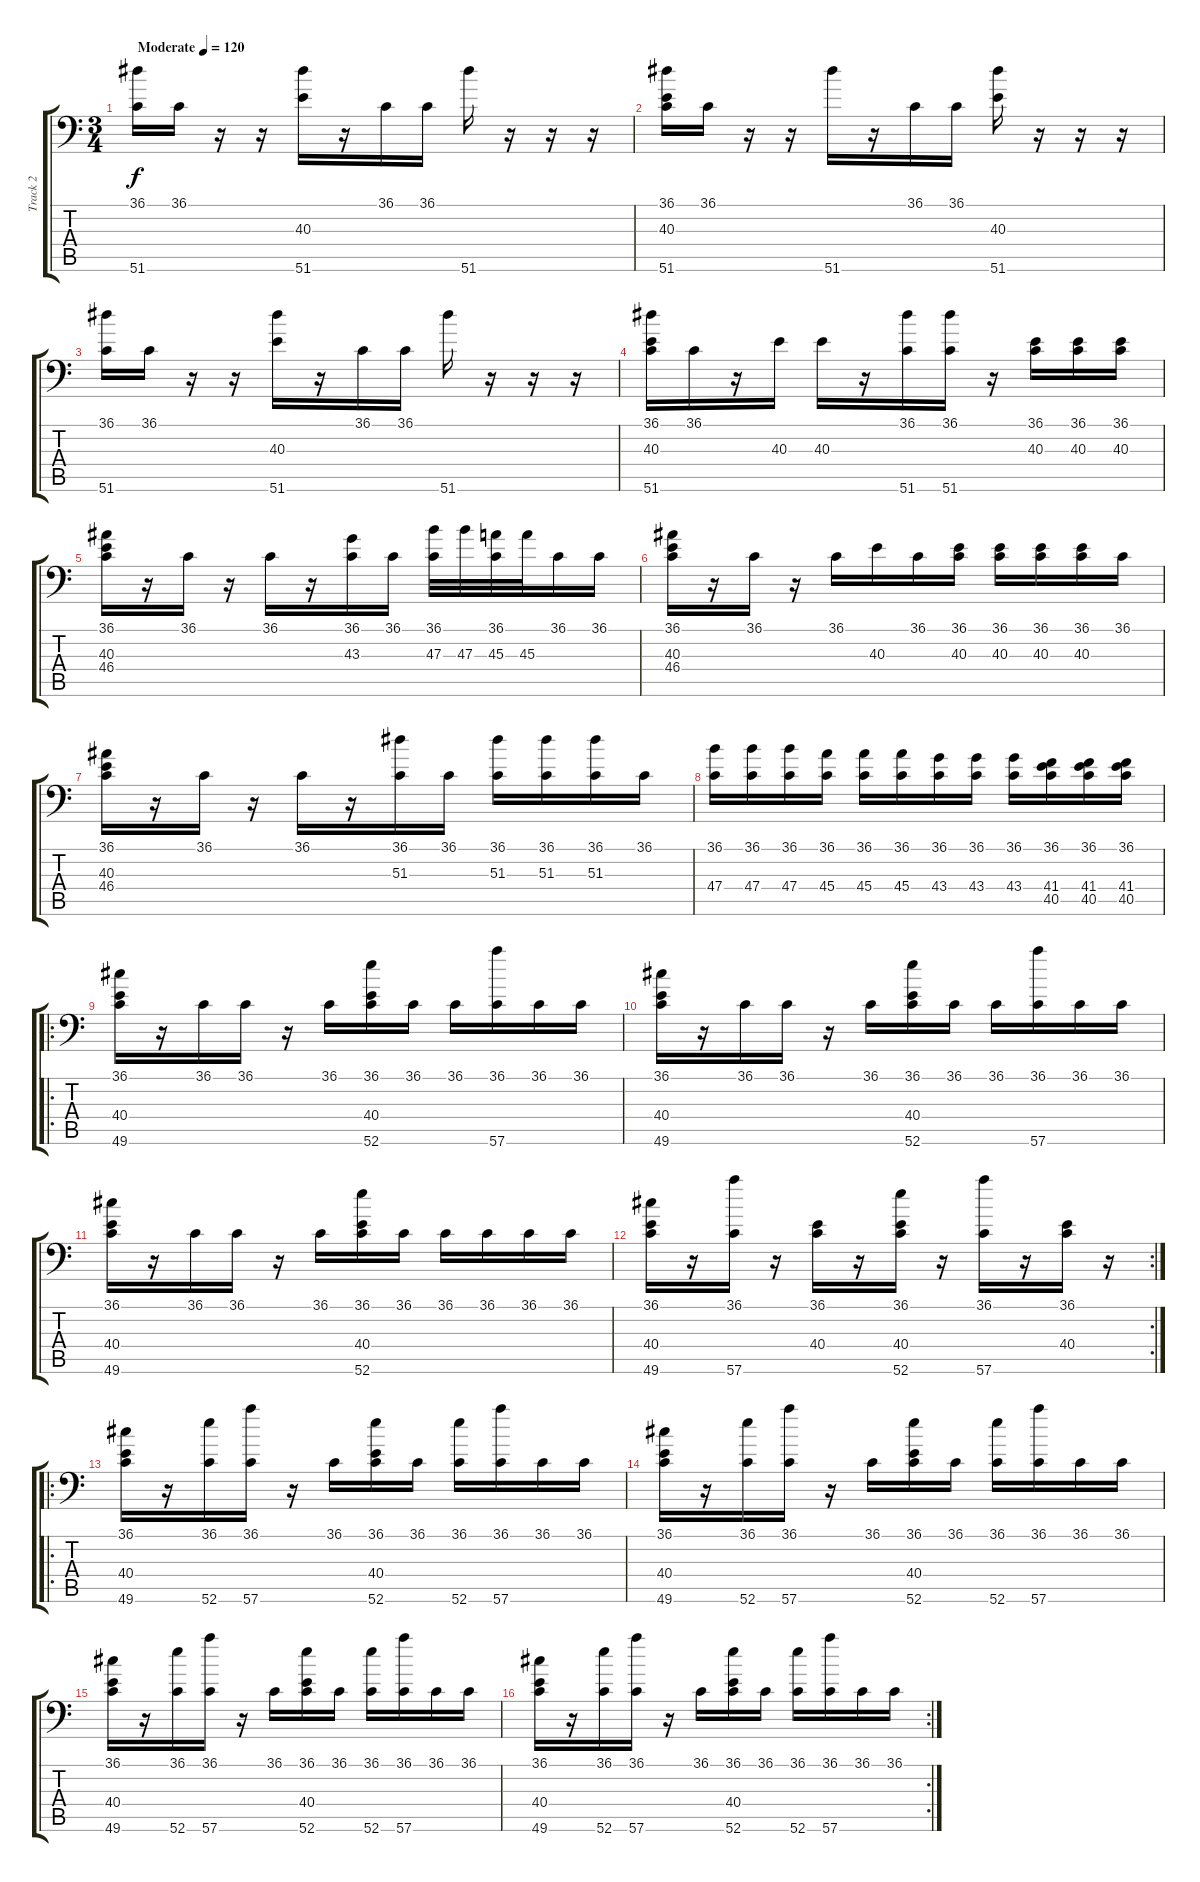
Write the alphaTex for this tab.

\track ("Track 2" "Track 2") {instrument acousticgrandpiano}
\staff {score tabs}
\tuning (C-1 C-1 C-1 C-1 C-1 C-1) {hide}
\ts (3 4)
\tempo (120 "Moderate")
\clef f4
\ks c
(36.1 51.6).16{dy f instrument acousticgrandpiano} 36.1.16 r.16 r.16 (40.3 51.6).16 r.16 36.1.16 36.1.16 51.6.16 r.16 r.16 r.16 |
(36.1 40.3 51.6).16 36.1.16 r.16 r.16 51.6.16 r.16 36.1.16 36.1.16 (40.3 51.6).16 r.16 r.16 r.16 |
(36.1 51.6).16 36.1.16 r.16 r.16 (40.3 51.6).16 r.16 36.1.16 36.1.16 51.6.16 r.16 r.16 r.16 |
(36.1 40.3 51.6).16 36.1.16 r.16 40.3.16 40.3.16 r.16 (36.1 51.6).16 (36.1 51.6).16 r.16 (36.1 40.3).16 (36.1 40.3).16 (36.1 40.3).16 |
(36.1 40.3 46.4).16 r.16 36.1.16 r.16 36.1.16 r.16 (36.1 43.3).16 36.1.16 (36.1 47.3).32 47.3.32 (36.1 45.3).32 45.3.32 36.1.16 36.1.16 |
(36.1 40.3 46.4).16 r.16 36.1.16 r.16 36.1.16 40.3.16 36.1.16 (36.1 40.3).16 (36.1 40.3).16 (36.1 40.3).16 (36.1 40.3).16 36.1.16 |
(36.1 40.3 46.4).16 r.16 36.1.16 r.16 36.1.16 r.16 (36.1 51.3).16 36.1.16 (36.1 51.3).16 (36.1 51.3).16 (36.1 51.3).16 36.1.16 |
(36.1 47.4).16 (36.1 47.4).16 (36.1 47.4).16 (36.1 45.4).16 (36.1 45.4).16 (36.1 45.4).16 (36.1 43.4).16 (36.1 43.4).16 (36.1 43.4).16 (36.1 41.4 40.5).16 (36.1 41.4 40.5).16 (36.1 41.4 40.5).16 |
\ro
(36.1 40.4 49.6).16 r.16 36.1.16 36.1.16 r.16 36.1.16 (36.1 40.4 52.6).16 36.1.16 36.1.16 (36.1 57.6).16 36.1.16 36.1.16 |
(36.1 40.4 49.6).16 r.16 36.1.16 36.1.16 r.16 36.1.16 (36.1 40.4 52.6).16 36.1.16 36.1.16 (36.1 57.6).16 36.1.16 36.1.16 |
(36.1 40.4 49.6).16 r.16 36.1.16 36.1.16 r.16 36.1.16 (36.1 40.4 52.6).16 36.1.16 36.1.16 36.1.16 36.1.16 36.1.16 |
\rc 2
(36.1 40.4 49.6).16 r.16 (36.1 57.6).16 r.16 (36.1 40.4).16 r.16 (36.1 40.4 52.6).16 r.16 (36.1 57.6).16 r.16 (36.1 40.4).16 r.16 |
\ro
(36.1 40.4 49.6).16 r.16 (36.1 52.6).16 (36.1 57.6).16 r.16 36.1.16 (36.1 40.4 52.6).16 36.1.16 (36.1 52.6).16 (36.1 57.6).16 36.1.16 36.1.16 |
(36.1 40.4 49.6).16 r.16 (36.1 52.6).16 (36.1 57.6).16 r.16 36.1.16 (36.1 40.4 52.6).16 36.1.16 (36.1 52.6).16 (36.1 57.6).16 36.1.16 36.1.16 |
(36.1 40.4 49.6).16 r.16 (36.1 52.6).16 (36.1 57.6).16 r.16 36.1.16 (36.1 40.4 52.6).16 36.1.16 (36.1 52.6).16 (36.1 57.6).16 36.1.16 36.1.16 |
\rc 2
(36.1 40.4 49.6).16 r.16 (36.1 52.6).16 (36.1 57.6).16 r.16 36.1.16 (36.1 40.4 52.6).16 36.1.16 (36.1 52.6).16 (36.1 57.6).16 36.1.16 36.1.16
